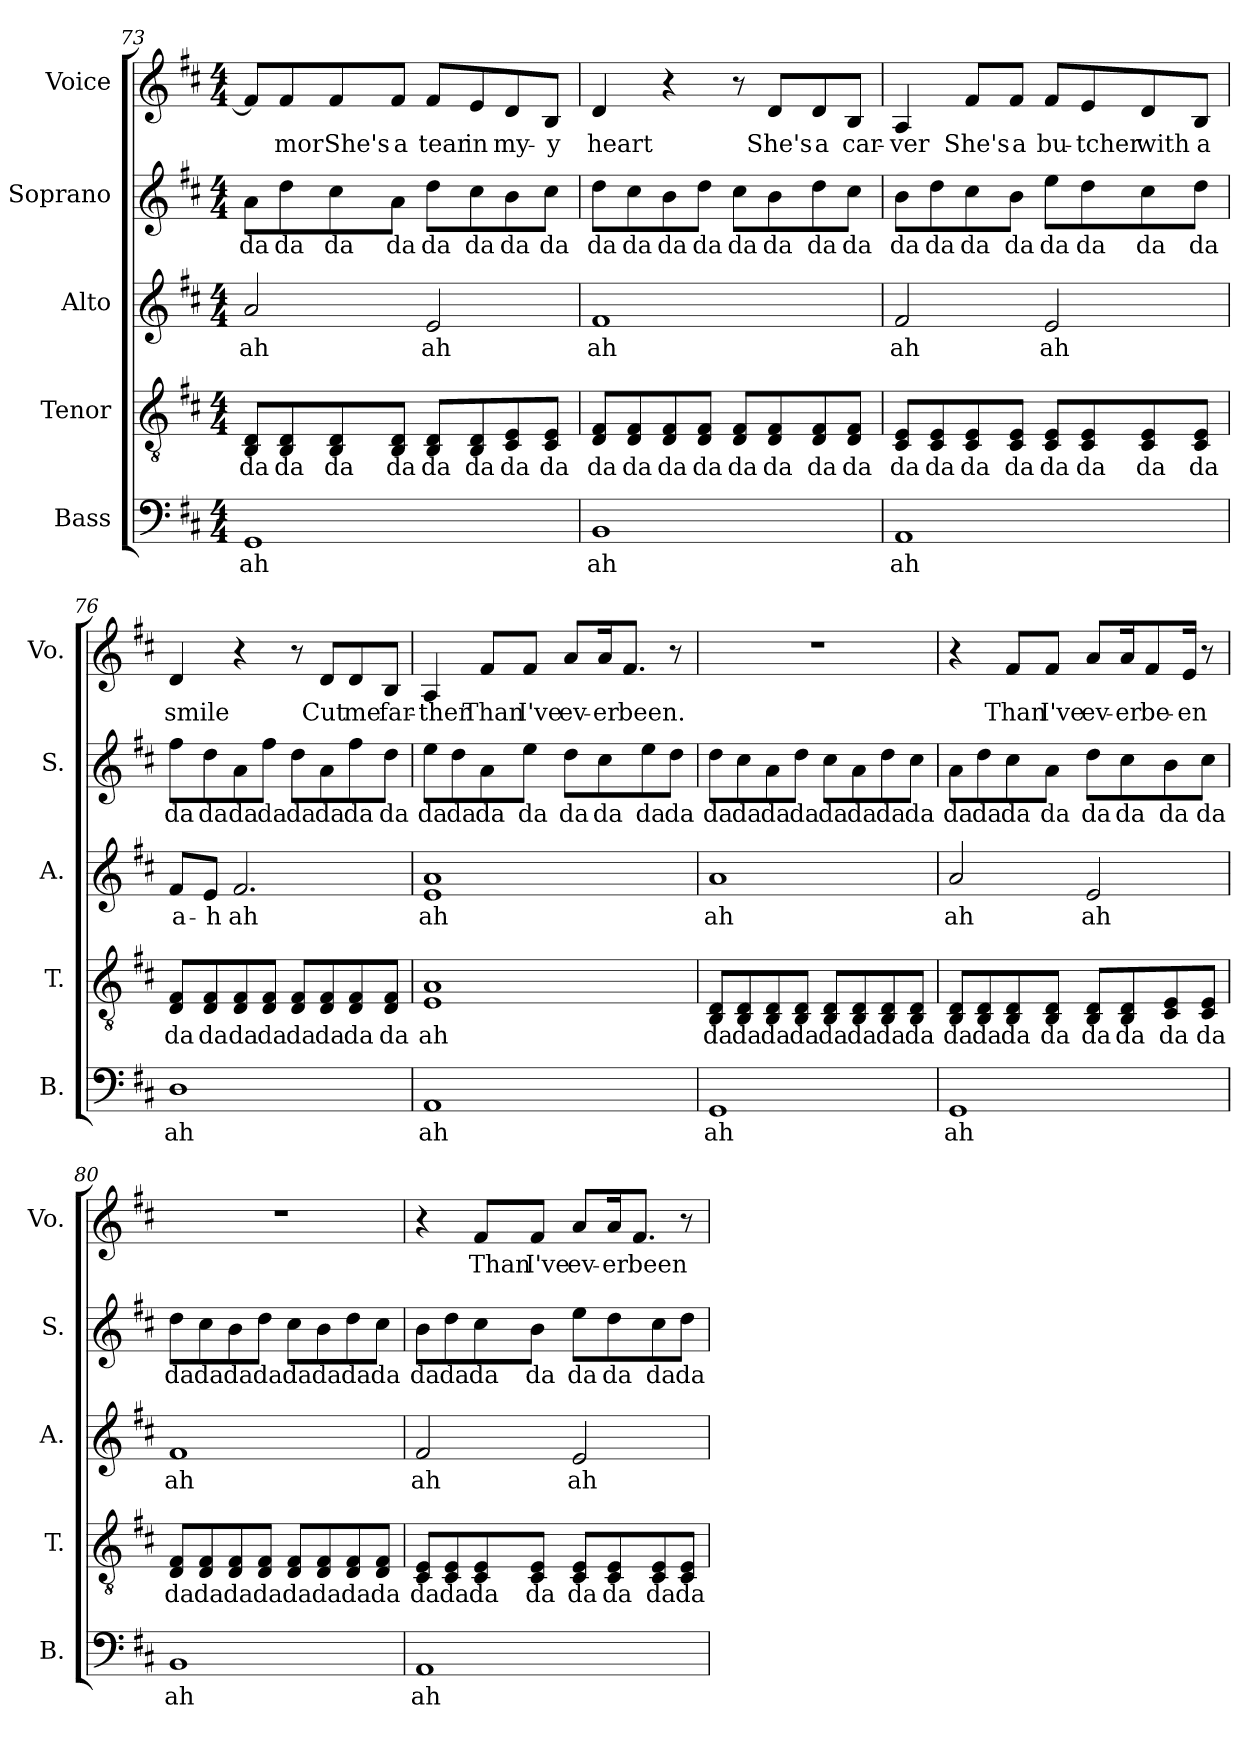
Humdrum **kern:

**kern	**text	**kern	**text	**kern	**text	**kern	**text	**kern	**text
*part5	*part5	*part4	*part4	*part3	*part3	*part2	*part2	*part1	*part1
*staff5	*staff5	*staff4	*staff4	*staff3	*staff3	*staff2	*staff2	*staff1	*staff1
*I"Bass	*	*I"Tenor	*	*I"Alto	*	*I"Soprano	*	*I"Voice	*
*I'B.	*	*I'T.	*	*I'A.	*	*I'S.	*	*I'Vo.	*
!!LO:LB:g=z
*clefF4	*	*clefGv2	*	*clefG2	*	*clefG2	*	*clefG2	*
*k[f#c#]	*	*k[f#c#]	*	*k[f#c#]	*	*k[f#c#]	*	*k[f#c#]	*
*M4/4	*	*M4/4	*	*M4/4	*	*M4/4	*	*M4/4	*
=73	=73	=73	=73	=73	=73	=73	=73	=73	=73
!	!LO:LY:b	!	!LO:LY:b	!	!LO:LY:b	!	!LO:LY:b	!	!
1GG	ah	8BB/ 8D/L	da	2a/	ah	8a\L	da	8f#/L]	.
!	!	!	!LO:LY:b	!	!	!	!LO:LY:b	!	!LO:LY:b
.	.	8BB/ 8D/	da	.	.	8dd\	da	8f#/	mor
!	!	!	!LO:LY:b	!	!	!	!LO:LY:b	!	!LO:LY:b
.	.	8BB/ 8D/	da	.	.	8cc#\	da	8f#/	She's
!	!	!	!LO:LY:b	!	!	!	!LO:LY:b	!	!LO:LY:b
.	.	8BB/ 8D/J	da	.	.	8a\J	da	8f#/J	a
!	!	!	!LO:LY:b	!	!LO:LY:b	!	!LO:LY:b	!	!LO:LY:b
.	.	8BB/ 8D/L	da	2e/	ah	8dd\L	da	8f#/L	tear
!	!	!	!LO:LY:b	!	!	!	!LO:LY:b	!	!LO:LY:b
.	.	8BB/ 8D/	da	.	.	8cc#\	da	8e/	in
!	!	!	!LO:LY:b	!	!	!	!LO:LY:b	!	!LO:LY:b
.	.	8C#/ 8E/	da	.	.	8b\	da	8d/	my-
!	!	!	!LO:LY:b	!	!	!	!LO:LY:b	!	!LO:LY:b
.	.	8C#/ 8E/J	da	.	.	8cc#\J	da	8B/J	-y
=74	=74	=74	=74	=74	=74	=74	=74	=74	=74
!	!LO:LY:b	!	!LO:LY:b	!	!LO:LY:b	!	!LO:LY:b	!	!LO:LY:b
1BB	ah	8D/ 8F#/L	da	1f#	ah	8dd\L	da	4d/	heart
!	!	!	!LO:LY:b	!	!	!	!LO:LY:b	!	!
.	.	8D/ 8F#/	da	.	.	8cc#\	da	.	.
!	!	!	!LO:LY:b	!	!	!	!LO:LY:b	!	!
.	.	8D/ 8F#/	da	.	.	8b\	da	4r	.
!	!	!	!LO:LY:b	!	!	!	!LO:LY:b	!	!
.	.	8D/ 8F#/J	da	.	.	8dd\J	da	.	.
!	!	!	!LO:LY:b	!	!	!	!LO:LY:b	!	!
.	.	8D/ 8F#/L	da	.	.	8cc#\L	da	8r	.
!	!	!	!LO:LY:b	!	!	!	!LO:LY:b	!	!LO:LY:b
.	.	8D/ 8F#/	da	.	.	8b\	da	8d/L	She's
!	!	!	!LO:LY:b	!	!	!	!LO:LY:b	!	!LO:LY:b
.	.	8D/ 8F#/	da	.	.	8dd\	da	8d/	a
!	!	!	!LO:LY:b	!	!	!	!LO:LY:b	!	!LO:LY:b
.	.	8D/ 8F#/J	da	.	.	8cc#\J	da	8B/J	car-
=75	=75	=75	=75	=75	=75	=75	=75	=75	=75
!	!LO:LY:b	!	!LO:LY:b	!	!LO:LY:b	!	!LO:LY:b	!	!LO:LY:b
1AA	ah	8C#/ 8E/L	da	2f#/	ah	8b\L	da	4A/	-ver
!	!	!	!LO:LY:b	!	!	!	!LO:LY:b	!	!
.	.	8C#/ 8E/	da	.	.	8dd\	da	.	.
!	!	!	!LO:LY:b	!	!	!	!LO:LY:b	!	!LO:LY:b
.	.	8C#/ 8E/	da	.	.	8cc#\	da	8f#/L	She's
!	!	!	!LO:LY:b	!	!	!	!LO:LY:b	!	!LO:LY:b
.	.	8C#/ 8E/J	da	.	.	8b\J	da	8f#/J	a
!	!	!	!LO:LY:b	!	!LO:LY:b	!	!LO:LY:b	!	!LO:LY:b
.	.	8C#/ 8E/L	da	2e/	ah	8ee\L	da	8f#/L	bu-
!	!	!	!LO:LY:b	!	!	!	!LO:LY:b	!	!LO:LY:b
.	.	8C#/ 8E/	da	.	.	8dd\	da	8e/	-tcher
!	!	!	!LO:LY:b	!	!	!	!LO:LY:b	!	!LO:LY:b
.	.	8C#/ 8E/	da	.	.	8cc#\	da	8d/	with
!	!	!	!LO:LY:b	!	!	!	!LO:LY:b	!	!LO:LY:b
.	.	8C#/ 8E/J	da	.	.	8dd\J	da	8B/J	a
!!LO:PB:g=z
=76	=76	=76	=76	=76	=76	=76	=76	=76	=76
!	!LO:LY:b	!	!LO:LY:b	!	!LO:LY:b	!	!LO:LY:b	!	!LO:LY:b
1D	ah	8D/ 8F#/L	da	8f#/L	a-	8ff#\L	da	4d/	smile
!	!	!	!LO:LY:b	!	!LO:LY:b	!	!LO:LY:b	!	!
.	.	8D/ 8F#/	da	8e/J	-h	8dd\	da	.	.
!	!	!	!LO:LY:b	!	!LO:LY:b	!	!LO:LY:b	!	!
.	.	8D/ 8F#/	da	2.f#/	ah	8a\	da	4r	.
!	!	!	!LO:LY:b	!	!	!	!LO:LY:b	!	!
.	.	8D/ 8F#/J	da	.	.	8ff#\J	da	.	.
!	!	!	!LO:LY:b	!	!	!	!LO:LY:b	!	!
.	.	8D/ 8F#/L	da	.	.	8dd\L	da	8r	.
!	!	!	!LO:LY:b	!	!	!	!LO:LY:b	!	!LO:LY:b
.	.	8D/ 8F#/	da	.	.	8a\	da	8d/L	Cut
!	!	!	!LO:LY:b	!	!	!	!LO:LY:b	!	!LO:LY:b
.	.	8D/ 8F#/	da	.	.	8ff#\	da	8d/	me
!	!	!	!LO:LY:b	!	!	!	!LO:LY:b	!	!LO:LY:b
.	.	8D/ 8F#/J	da	.	.	8dd\J	da	8B/J	far-
=77	=77	=77	=77	=77	=77	=77	=77	=77	=77
!	!LO:LY:b	!	!LO:LY:b	!	!LO:LY:b	!	!LO:LY:b	!	!LO:LY:b
1AA	ah	1E 1A	ah	1e 1a	ah	8ee\L	da	4A/	-ther
!	!	!	!	!	!	!	!LO:LY:b	!	!
.	.	.	.	.	.	8dd\	da	.	.
!	!	!	!	!	!	!	!LO:LY:b	!	!LO:LY:b
.	.	.	.	.	.	8a\	da	8f#/L	Than
!	!	!	!	!	!	!	!LO:LY:b	!	!LO:LY:b
.	.	.	.	.	.	8ee\J	da	8f#/J	I've
!	!	!	!	!	!	!	!LO:LY:b	!	!LO:LY:b
.	.	.	.	.	.	8dd\L	da	8a/L	ev-
!	!	!	!	!	!	!	!LO:LY:b	!	!LO:LY:b
.	.	.	.	.	.	8cc#\	da	16a/K	-er
!	!	!	!	!	!	!	!	!	!LO:LY:b
.	.	.	.	.	.	.	.	8.f#/J	been.
!	!	!	!	!	!	!	!LO:LY:b	!	!
.	.	.	.	.	.	8ee\	da	.	.
!	!	!	!	!	!	!	!LO:LY:b	!	!
.	.	.	.	.	.	8dd\J	da	8r	.
=78	=78	=78	=78	=78	=78	=78	=78	=78	=78
!	!LO:LY:b	!	!LO:LY:b	!	!LO:LY:b	!	!LO:LY:b	!	!
1GG	ah	8BB/ 8D/L	da	1a	ah	8dd\L	da	1r	.
!	!	!	!LO:LY:b	!	!	!	!LO:LY:b	!	!
.	.	8BB/ 8D/	da	.	.	8cc#\	da	.	.
!	!	!	!LO:LY:b	!	!	!	!LO:LY:b	!	!
.	.	8BB/ 8D/	da	.	.	8a\	da	.	.
!	!	!	!LO:LY:b	!	!	!	!LO:LY:b	!	!
.	.	8BB/ 8D/J	da	.	.	8dd\J	da	.	.
!	!	!	!LO:LY:b	!	!	!	!LO:LY:b	!	!
.	.	8BB/ 8D/L	da	.	.	8cc#\L	da	.	.
!	!	!	!LO:LY:b	!	!	!	!LO:LY:b	!	!
.	.	8BB/ 8D/	da	.	.	8a\	da	.	.
!	!	!	!LO:LY:b	!	!	!	!LO:LY:b	!	!
.	.	8BB/ 8D/	da	.	.	8dd\	da	.	.
!	!	!	!LO:LY:b	!	!	!	!LO:LY:b	!	!
.	.	8BB/ 8D/J	da	.	.	8cc#\J	da	.	.
!!LO:LB:g=z
=79	=79	=79	=79	=79	=79	=79	=79	=79	=79
!	!LO:LY:b	!	!LO:LY:b	!	!LO:LY:b	!	!LO:LY:b	!	!
1GG	ah	8BB/ 8D/L	da	2a/	ah	8a\L	da	4r	.
!	!	!	!LO:LY:b	!	!	!	!LO:LY:b	!	!
.	.	8BB/ 8D/	da	.	.	8dd\	da	.	.
!	!	!	!LO:LY:b	!	!	!	!LO:LY:b	!	!LO:LY:b
.	.	8BB/ 8D/	da	.	.	8cc#\	da	8f#/L	Than
!	!	!	!LO:LY:b	!	!	!	!LO:LY:b	!	!LO:LY:b
.	.	8BB/ 8D/J	da	.	.	8a\J	da	8f#/J	I've
!	!	!	!LO:LY:b	!	!LO:LY:b	!	!LO:LY:b	!	!LO:LY:b
.	.	8BB/ 8D/L	da	2e/	ah	8dd\L	da	8a/L	ev-
!	!	!	!LO:LY:b	!	!	!	!LO:LY:b	!	!LO:LY:b
.	.	8BB/ 8D/	da	.	.	8cc#\	da	16a/K	-er
!	!	!	!	!	!	!	!	!	!LO:LY:b
.	.	.	.	.	.	.	.	8f#/	be-
!	!	!	!LO:LY:b	!	!	!	!LO:LY:b	!	!
.	.	8C#/ 8E/	da	.	.	8b\	da	.	.
!	!	!	!	!	!	!	!	!	!LO:LY:b
.	.	.	.	.	.	.	.	16e/Jk	-en
!	!	!	!LO:LY:b	!	!	!	!LO:LY:b	!	!
.	.	8C#/ 8E/J	da	.	.	8cc#\J	da	8r	.
=80	=80	=80	=80	=80	=80	=80	=80	=80	=80
!	!LO:LY:b	!	!LO:LY:b	!	!LO:LY:b	!	!LO:LY:b	!	!
1BB	ah	8D/ 8F#/L	da	1f#	ah	8dd\L	da	1r	.
!	!	!	!LO:LY:b	!	!	!	!LO:LY:b	!	!
.	.	8D/ 8F#/	da	.	.	8cc#\	da	.	.
!	!	!	!LO:LY:b	!	!	!	!LO:LY:b	!	!
.	.	8D/ 8F#/	da	.	.	8b\	da	.	.
!	!	!	!LO:LY:b	!	!	!	!LO:LY:b	!	!
.	.	8D/ 8F#/J	da	.	.	8dd\J	da	.	.
!	!	!	!LO:LY:b	!	!	!	!LO:LY:b	!	!
.	.	8D/ 8F#/L	da	.	.	8cc#\L	da	.	.
!	!	!	!LO:LY:b	!	!	!	!LO:LY:b	!	!
.	.	8D/ 8F#/	da	.	.	8b\	da	.	.
!	!	!	!LO:LY:b	!	!	!	!LO:LY:b	!	!
.	.	8D/ 8F#/	da	.	.	8dd\	da	.	.
!	!	!	!LO:LY:b	!	!	!	!LO:LY:b	!	!
.	.	8D/ 8F#/J	da	.	.	8cc#\J	da	.	.
=81	=81	=81	=81	=81	=81	=81	=81	=81	=81
!	!LO:LY:b	!	!LO:LY:b	!	!LO:LY:b	!	!LO:LY:b	!	!
1AA	ah	8C#/ 8E/L	da	2f#/	ah	8b\L	da	4r	.
!	!	!	!LO:LY:b	!	!	!	!LO:LY:b	!	!
.	.	8C#/ 8E/	da	.	.	8dd\	da	.	.
!	!	!	!LO:LY:b	!	!	!	!LO:LY:b	!	!LO:LY:b
.	.	8C#/ 8E/	da	.	.	8cc#\	da	8f#/L	Than
!	!	!	!LO:LY:b	!	!	!	!LO:LY:b	!	!LO:LY:b
.	.	8C#/ 8E/J	da	.	.	8b\J	da	8f#/J	I've
!	!	!	!LO:LY:b	!	!LO:LY:b	!	!LO:LY:b	!	!LO:LY:b
.	.	8C#/ 8E/L	da	2e/	ah	8ee\L	da	8a/L	ev-
!	!	!	!LO:LY:b	!	!	!	!LO:LY:b	!	!LO:LY:b
.	.	8C#/ 8E/	da	.	.	8dd\	da	16a/K	-er
!	!	!	!	!	!	!	!	!	!LO:LY:b
.	.	.	.	.	.	.	.	8.f#/J	been
!	!	!	!LO:LY:b	!	!	!	!LO:LY:b	!	!
.	.	8C#/ 8E/	da	.	.	8cc#\	da	.	.
!	!	!	!LO:LY:b	!	!	!	!LO:LY:b	!	!
.	.	8C#/ 8E/J	da	.	.	8dd\J	da	8r	.
=	=	=	=	=	=	=	=	=	=
*-	*-	*-	*-	*-	*-	*-	*-	*-	*-
